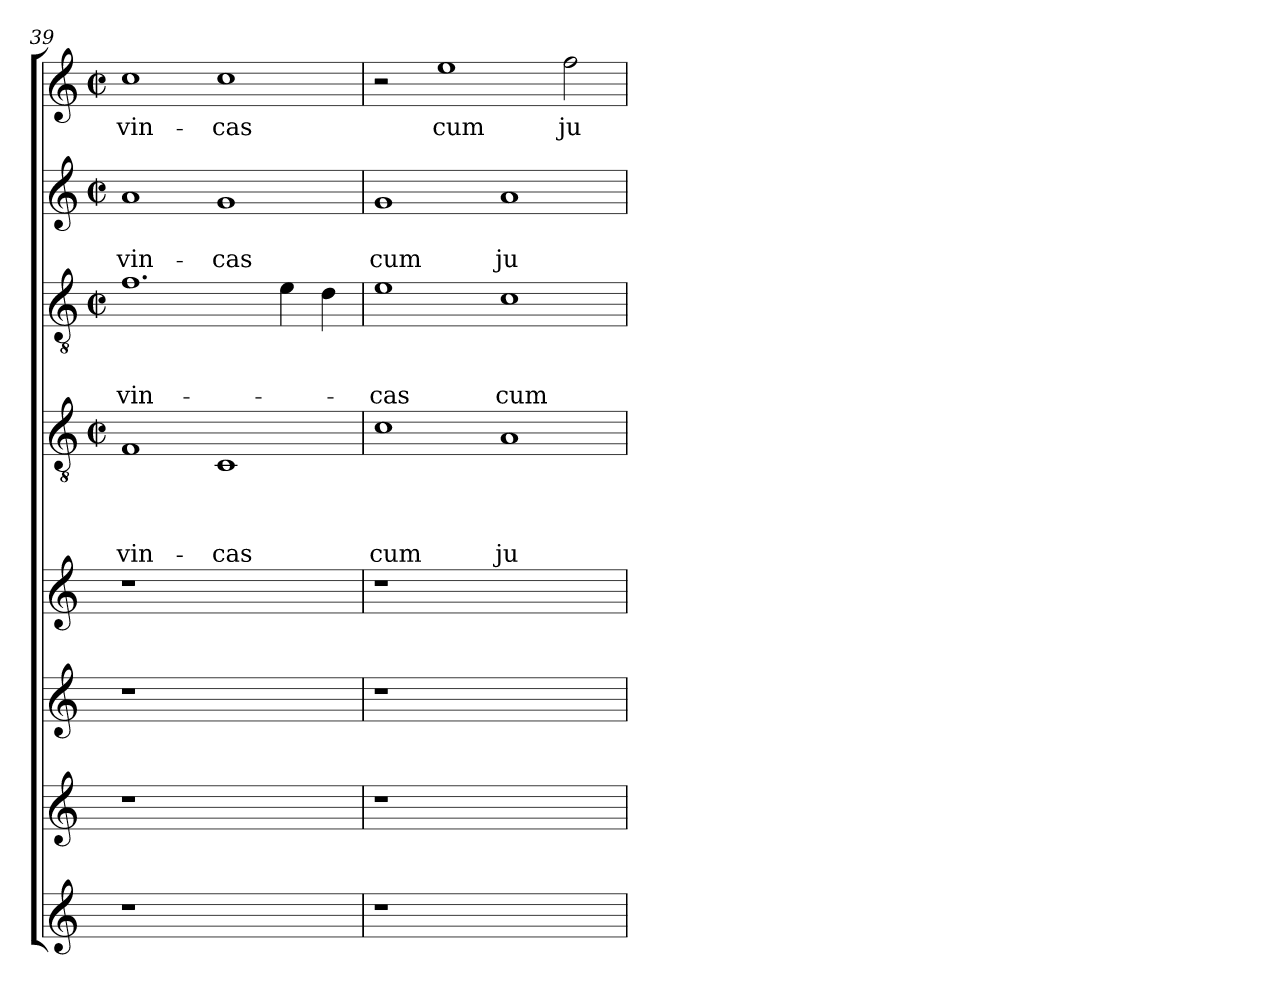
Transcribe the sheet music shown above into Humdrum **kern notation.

**kern	**kern	**kern	**kern	**kern	**text	**text	**text	**text	**kern	**text	**text	**text	**kern	**text	**text	**kern	**text
*part8	*part7	*part6	*part5	*part4	*part4	*part4	*part4	*part4	*part3	*part3	*part3	*part3	*part2	*part2	*part2	*part1	*part1
*staff8	*staff7	*staff6	*staff5	*staff4	*staff4	*staff4	*staff4	*staff4	*staff3	*staff3	*staff3	*staff3	*staff2	*staff2	*staff2	*staff1	*staff1
*clefG2	*clefG2	*clefG2	*clefG2	*clefGv2	*	*	*	*	*clefGv2	*	*	*	*clefG2	*	*	*clefG2	*
*k[]	*k[]	*k[]	*k[]	*k[]	*	*	*	*	*k[]	*	*	*	*k[]	*	*	*k[]	*
*C:	*C:	*C:	*C:	*C:	*	*	*	*	*C:	*	*	*	*C:	*	*	*C:	*
*	*	*	*	*M2/2	*	*	*	*	*M2/2	*	*	*	*M2/2	*	*	*M2/2	*
*	*	*	*	*met(c|)	*	*	*	*	*met(c|)	*	*	*	*met(c|)	*	*	*met(c|)	*
=39	=39	=39	=39	=39	=39	=39	=39	=39	=39	=39	=39	=39	=39	=39	=39	=39	=39
!	!	!	!	!	!	!	!	!LO:LY:b	!	!	!	!LO:LY:b	!	!	!LO:LY:b	!	!LO:LY:b
1r	1r	1r	1r	1F	.	.	.	vin-	1.f	.	.	vin-	1a	.	vin-	1cc	vin-
!	!	!	!	!	!	!	!	!LO:LY:b	!	!	!	!	!	!	!LO:LY:b	!	!LO:LY:b
1ryy	1ryy	1ryy	1ryy	1C	.	.	.	-cas	.	.	.	.	1g	.	-cas	1cc	-cas
.	.	.	.	.	.	.	.	.	4e\	.	.	.	.	.	.	.	.
.	.	.	.	.	.	.	.	.	4d\	.	.	.	.	.	.	.	.
=40	=40	=40	=40	=40	=40	=40	=40	=40	=40	=40	=40	=40	=40	=40	=40	=40	=40
!	!	!	!	!	!	!	!	!LO:LY:b	!	!	!	!LO:LY:b	!	!	!LO:LY:b	!	!
1r	1r	1r	1r	1c	.	.	.	cum	1e	.	.	-cas	1g	.	cum	2r	.
!	!	!	!	!	!	!	!	!	!	!	!	!	!	!	!	!	!LO:LY:b
.	.	.	.	.	.	.	.	.	.	.	.	.	.	.	.	1ee	cum
!	!	!	!	!	!	!	!	!LO:LY:b	!	!	!	!LO:LY:b	!	!	!LO:LY:b	!	!
1ryy	1ryy	1ryy	1ryy	1A	.	.	.	ju-	1c	.	.	cum	1a	.	ju-	.	.
!	!	!	!	!	!	!	!	!	!	!	!	!	!	!	!	!	!LO:LY:b
.	.	.	.	.	.	.	.	.	.	.	.	.	.	.	.	2ff\	ju-
=	=	=	=	=	=	=	=	=	=	=	=	=	=	=	=	=	=
*-	*-	*-	*-	*-	*-	*-	*-	*-	*-	*-	*-	*-	*-	*-	*-	*-	*-
